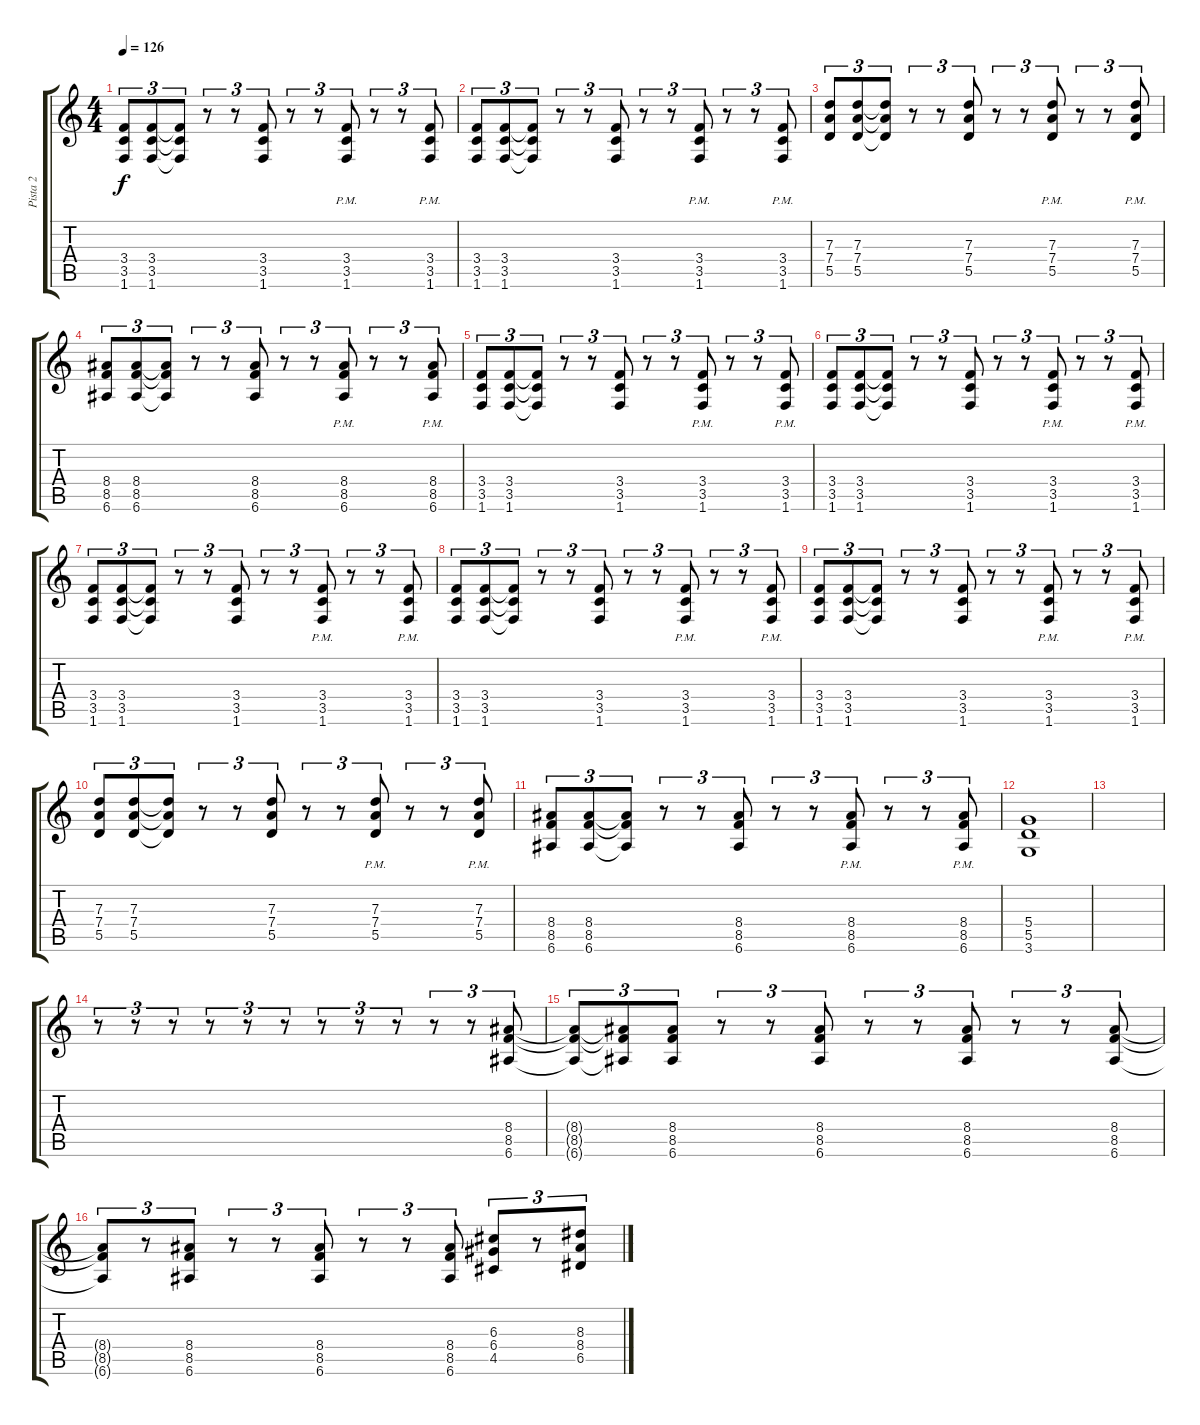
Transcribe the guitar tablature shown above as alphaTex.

\track ("Pista 2" "Pista 2") {instrument distortionguitar}
\staff {score tabs}
\tuning (E4 B3 G3 D3 A2 E2) {hide}
\ts (4 4)
\tempo 126
\clef g2
\ks c
(3.4 3.5 1.6).8{tu (3 2) dy f} (3.4 3.5 1.6).8{tu (3 2)} (3.4{t} 3.5{t} 1.6{t}).8{tu (3 2)} r.8{tu (3 2)} r.8{tu (3 2)} (3.4 3.5 1.6).8{tu (3 2)} r.8{tu (3 2)} r.8{tu (3 2)} (3.4{pm} 3.5{pm} 1.6{pm}).8{tu (3 2)} r.8{tu (3 2)} r.8{tu (3 2)} (3.4{pm} 3.5{pm} 1.6{pm}).8{tu (3 2)} |
(3.4 3.5 1.6).8{tu (3 2)} (3.4 3.5 1.6).8{tu (3 2)} (3.4{t} 3.5{t} 1.6{t}).8{tu (3 2)} r.8{tu (3 2)} r.8{tu (3 2)} (3.4 3.5 1.6).8{tu (3 2)} r.8{tu (3 2)} r.8{tu (3 2)} (3.4{pm} 3.5{pm} 1.6{pm}).8{tu (3 2)} r.8{tu (3 2)} r.8{tu (3 2)} (3.4{pm} 3.5{pm} 1.6{pm}).8{tu (3 2)} |
(7.3 7.4 5.5).8{tu (3 2)} (7.3 7.4 5.5).8{tu (3 2)} (7.3{t} 7.4{t} 5.5{t}).8{tu (3 2)} r.8{tu (3 2)} r.8{tu (3 2)} (7.3 7.4 5.5).8{tu (3 2)} r.8{tu (3 2)} r.8{tu (3 2)} (7.3 7.4{pm} 5.5{pm}).8{tu (3 2)} r.8{tu (3 2)} r.8{tu (3 2)} (7.3 7.4{pm} 5.5{pm}).8{tu (3 2)} |
(8.4 8.5 6.6).8{tu (3 2)} (8.4 8.5 6.6).8{tu (3 2)} (8.4{t} 8.5{t} 6.6{t}).8{tu (3 2)} r.8{tu (3 2)} r.8{tu (3 2)} (8.4 8.5 6.6).8{tu (3 2)} r.8{tu (3 2)} r.8{tu (3 2)} (8.4{pm} 8.5{pm} 6.6).8{tu (3 2)} r.8{tu (3 2)} r.8{tu (3 2)} (8.4{pm} 8.5{pm} 6.6).8{tu (3 2)} |
(3.4 3.5 1.6).8{tu (3 2)} (3.4 3.5 1.6).8{tu (3 2)} (3.4{t} 3.5{t} 1.6{t}).8{tu (3 2)} r.8{tu (3 2)} r.8{tu (3 2)} (3.4 3.5 1.6).8{tu (3 2)} r.8{tu (3 2)} r.8{tu (3 2)} (3.4{pm} 3.5{pm} 1.6{pm}).8{tu (3 2)} r.8{tu (3 2)} r.8{tu (3 2)} (3.4{pm} 3.5{pm} 1.6{pm}).8{tu (3 2)} |
(3.4 3.5 1.6).8{tu (3 2)} (3.4 3.5 1.6).8{tu (3 2)} (3.4{t} 3.5{t} 1.6{t}).8{tu (3 2)} r.8{tu (3 2)} r.8{tu (3 2)} (3.4 3.5 1.6).8{tu (3 2)} r.8{tu (3 2)} r.8{tu (3 2)} (3.4{pm} 3.5{pm} 1.6{pm}).8{tu (3 2)} r.8{tu (3 2)} r.8{tu (3 2)} (3.4{pm} 3.5{pm} 1.6{pm}).8{tu (3 2)} |
(3.4 3.5 1.6).8{tu (3 2)} (3.4 3.5 1.6).8{tu (3 2)} (3.4{t} 3.5{t} 1.6{t}).8{tu (3 2)} r.8{tu (3 2)} r.8{tu (3 2)} (3.4 3.5 1.6).8{tu (3 2)} r.8{tu (3 2)} r.8{tu (3 2)} (3.4{pm} 3.5{pm} 1.6{pm}).8{tu (3 2)} r.8{tu (3 2)} r.8{tu (3 2)} (3.4{pm} 3.5{pm} 1.6{pm}).8{tu (3 2)} |
(3.4 3.5 1.6).8{tu (3 2)} (3.4 3.5 1.6).8{tu (3 2)} (3.4{t} 3.5{t} 1.6{t}).8{tu (3 2)} r.8{tu (3 2)} r.8{tu (3 2)} (3.4 3.5 1.6).8{tu (3 2)} r.8{tu (3 2)} r.8{tu (3 2)} (3.4{pm} 3.5{pm} 1.6{pm}).8{tu (3 2)} r.8{tu (3 2)} r.8{tu (3 2)} (3.4{pm} 3.5{pm} 1.6{pm}).8{tu (3 2)} |
(3.4 3.5 1.6).8{tu (3 2)} (3.4 3.5 1.6).8{tu (3 2)} (3.4{t} 3.5{t} 1.6{t}).8{tu (3 2)} r.8{tu (3 2)} r.8{tu (3 2)} (3.4 3.5 1.6).8{tu (3 2)} r.8{tu (3 2)} r.8{tu (3 2)} (3.4{pm} 3.5{pm} 1.6{pm}).8{tu (3 2)} r.8{tu (3 2)} r.8{tu (3 2)} (3.4{pm} 3.5{pm} 1.6{pm}).8{tu (3 2)} |
(7.3 7.4 5.5).8{tu (3 2)} (7.3 7.4 5.5).8{tu (3 2)} (7.3{t} 7.4{t} 5.5{t}).8{tu (3 2)} r.8{tu (3 2)} r.8{tu (3 2)} (7.3 7.4 5.5).8{tu (3 2)} r.8{tu (3 2)} r.8{tu (3 2)} (7.3 7.4{pm} 5.5{pm}).8{tu (3 2)} r.8{tu (3 2)} r.8{tu (3 2)} (7.3 7.4{pm} 5.5{pm}).8{tu (3 2)} |
(8.4 8.5 6.6).8{tu (3 2)} (8.4 8.5 6.6).8{tu (3 2)} (8.4{t} 8.5{t} 6.6{t}).8{tu (3 2)} r.8{tu (3 2)} r.8{tu (3 2)} (8.4 8.5 6.6).8{tu (3 2)} r.8{tu (3 2)} r.8{tu (3 2)} (8.4{pm} 8.5{pm} 6.6).8{tu (3 2)} r.8{tu (3 2)} r.8{tu (3 2)} (8.4{pm} 8.5{pm} 6.6).8{tu (3 2)} |
(5.4 5.5 3.6).1 |
|
r.8{tu (3 2)} r.8{tu (3 2)} r.8{tu (3 2)} r.8{tu (3 2)} r.8{tu (3 2)} r.8{tu (3 2)} r.8{tu (3 2)} r.8{tu (3 2)} r.8{tu (3 2)} r.8{tu (3 2)} r.8{tu (3 2)} (8.4 8.5 6.6).8{tu (3 2)} |
(8.4{t} 8.5{t} 6.6{t}).8{tu (3 2)} (8.4{t} 8.5{t} 6.6{t}).8{tu (3 2)} (8.4 8.5 6.6).8{tu (3 2)} r.8{tu (3 2)} r.8{tu (3 2)} (8.4 8.5 6.6).8{tu (3 2)} r.8{tu (3 2)} r.8{tu (3 2)} (8.4 8.5 6.6).8{tu (3 2)} r.8{tu (3 2)} r.8{tu (3 2)} (8.4 8.5 6.6).8{tu (3 2)} |
(8.4{t} 8.5{t} 6.6{t}).8{tu (3 2)} r.8{tu (3 2)} (8.4 8.5 6.6).8{tu (3 2)} r.8{tu (3 2)} r.8{tu (3 2)} (8.4 8.5 6.6).8{tu (3 2)} r.8{tu (3 2)} r.8{tu (3 2)} (8.4 8.5 6.6).8{tu (3 2)} (6.3 6.4 4.5).8{tu (3 2)} r.8{tu (3 2)} (8.3 8.4 6.5).8{tu (3 2)}
